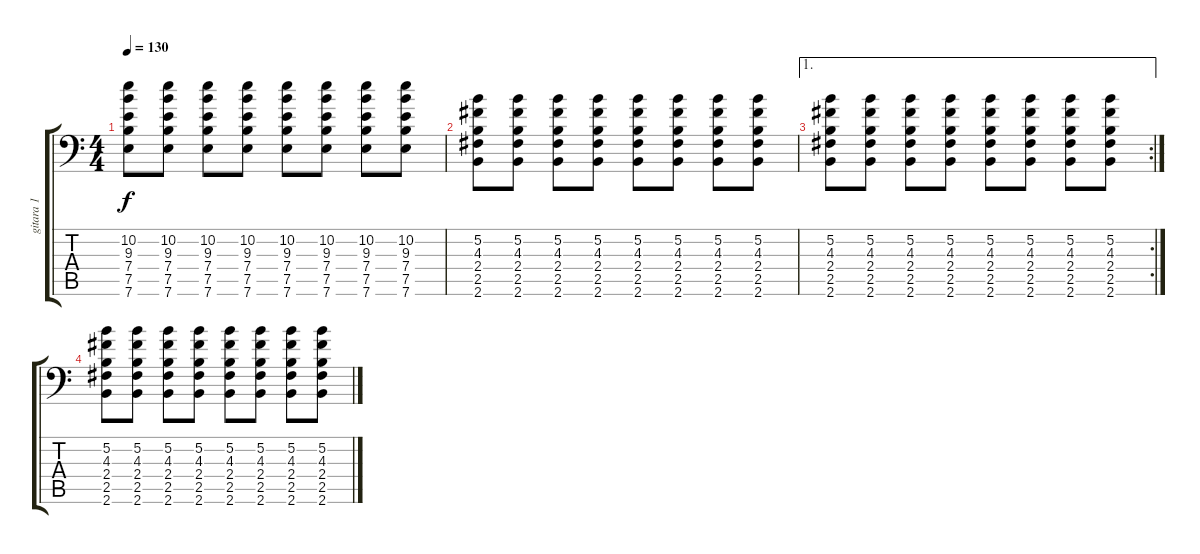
\track ("gitara 1" "gitara 1") {instrument distortionguitar}
\staff {score tabs}
\tuning (B3 Gb3 D3 A2 E2 A1) {hide}
\ts (4 4)
\tempo 130
\clef f4
\ks c
(10.2 9.3 7.4 7.5 7.6).8{dy f} (10.2 9.3 7.4 7.5 7.6).8 (10.2 9.3 7.4 7.5 7.6).8 (10.2 9.3 7.4 7.5 7.6).8 (10.2 9.3 7.4 7.5 7.6).8 (10.2 9.3 7.4 7.5 7.6).8 (10.2 9.3 7.4 7.5 7.6).8 (10.2 9.3 7.4 7.5 7.6).8 |
(5.2 4.3 2.4 2.5 2.6).8 (5.2 4.3 2.4 2.5 2.6).8 (5.2 4.3 2.4 2.5 2.6).8 (5.2 4.3 2.4 2.5 2.6).8 (5.2 4.3 2.4 2.5 2.6).8 (5.2 4.3 2.4 2.5 2.6).8 (5.2 4.3 2.4 2.5 2.6).8 (5.2 4.3 2.4 2.5 2.6).8 |
\ae 1
\rc 2
(5.2 4.3 2.4 2.5 2.6).8 (5.2 4.3 2.4 2.5 2.6).8 (5.2 4.3 2.4 2.5 2.6).8 (5.2 4.3 2.4 2.5 2.6).8 (5.2 4.3 2.4 2.5 2.6).8 (5.2 4.3 2.4 2.5 2.6).8 (5.2 4.3 2.4 2.5 2.6).8 (5.2 4.3 2.4 2.5 2.6).8 |
(5.2 4.3 2.4 2.5 2.6).8 (5.2 4.3 2.4 2.5 2.6).8 (5.2 4.3 2.4 2.5 2.6).8 (5.2 4.3 2.4 2.5 2.6).8 (5.2 4.3 2.4 2.5 2.6).8 (5.2 4.3 2.4 2.5 2.6).8 (5.2 4.3 2.4 2.5 2.6).8 (5.2 4.3 2.4 2.5 2.6).8
